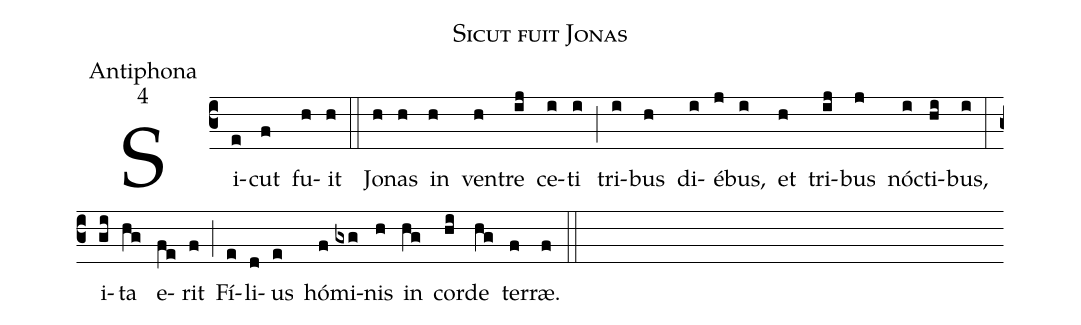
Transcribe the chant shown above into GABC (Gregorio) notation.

name:Sicut fuit Jonas;
office-part:Antiphona;
mode:4;
%%
(c3) Si(e)cut(f) fu(h)it(h) (::)
Jo(h)nas(h) in(h) ven(h)tre(ij) ce(i)ti(i) (;) tri(i)bus(h) di(i)é(j)bus,(i) et(h) tri(ij)bus(j) nó(i)cti(hi)bus,(i) (:)
i(gi)ta(hg) e(fe)rit(f) (;) Fí(e)li(d)us(e) hó(f)mi(gxg)nis(h) in(hg) cor(hi)de(hg) ter(f)ræ.(f) (::)
